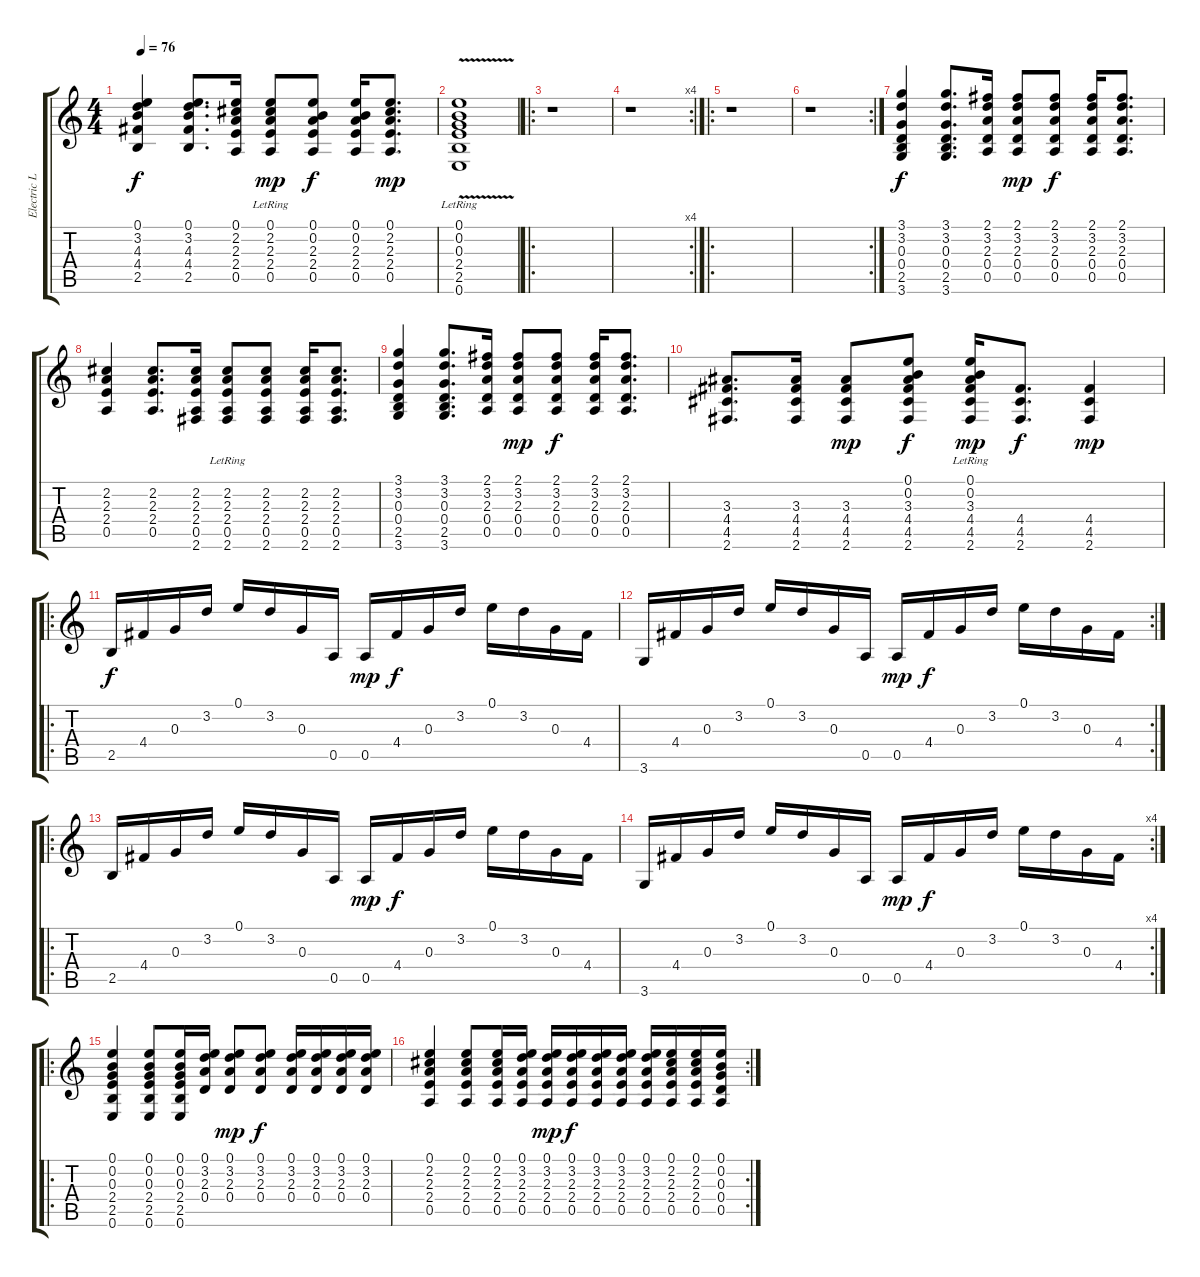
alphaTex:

\track ("Electric Lead" "Electric L") {instrument distortionguitar}
\staff {score tabs}
\tuning (E4 B3 G3 D3 A2 E2) {hide}
\ts (4 4)
\tempo 76
\clef g2
\ks c
(0.1 3.2 4.3 4.4 2.5).4{dy f instrument distortionguitar} (0.1 3.2 4.3 4.4 2.5).8{d} (0.1 2.2 2.3 2.4 0.5).16 (0.1{lr} 2.2 2.3 2.4{lr} 0.5).8{dy mp} (0.1 0.2 2.3 2.4 0.5).8{dy f} (0.1 0.2 2.3 2.4 0.5).16 (0.1 2.2 2.3 2.4 0.5).8{d dy mp} |
(0.1{v} 0.2{v} 0.3{v} 2.4{v} 2.5{v lr} 0.6{v}).1 |
\ro
r.1 |
\rc 4
r.1 |
\ro
r.1 |
\rc 2
r.1 |
(3.1 3.2 0.3 0.4 2.5 3.6).4{dy f} (3.1 3.2 0.3 0.4 2.5 3.6).8{d} (2.1 3.2 2.3 0.4 0.5).16 (2.1 3.2 2.3 0.4 0.5).8{dy mp} (2.1 3.2 2.3 0.4 0.5).8{dy f} (2.1 3.2 2.3 0.4 0.5).16 (2.1 3.2 2.3 0.4 0.5).8{d} |
(2.2 2.3 2.4 0.5).4 (2.2 2.3 2.4 0.5).8{d} (2.2 2.3 2.4 0.5 2.6).16 (2.2{lr} 2.3{lr} 2.4{lr} 0.5{lr} 2.6{lr}).8 (2.2 2.3 2.4 0.5 2.6).8 (2.2 2.3 2.4 0.5 2.6).16 (2.2 2.3 2.4 0.5 2.6).8{d} |
(3.1 3.2 0.3 0.4 2.5 3.6).4 (3.1 3.2 0.3 0.4 2.5 3.6).8{d} (2.1 3.2 2.3 0.4 0.5).16 (2.1 3.2 2.3 0.4 0.5).8{dy mp} (2.1 3.2 2.3 0.4 0.5).8{dy f} (2.1 3.2 2.3 0.4 0.5).16 (2.1 3.2 2.3 0.4 0.5).8{d} |
(3.3 4.4 4.5 2.6).8{d} (3.3 4.4 4.5 2.6).16 (3.3 4.4 4.5 2.6).8{dy mp} (0.1 0.2 3.3 4.4 4.5 2.6).8{dy f} (0.1 0.2{lr} 3.3 4.4{lr} 4.5 2.6{lr}).16{dy mp} (4.4 4.5 2.6).8{d dy f} (4.4 4.5 2.6).4{dy mp} |
\ro
2.5.16{dy f} 4.4.16 0.3.16 3.2.16 0.1.16 3.2.16 0.3.16 0.5.16 0.5.16{dy mp} 4.4.16{dy f} 0.3.16 3.2.16 0.1.16 3.2.16 0.3.16 4.4.16 |
\rc 2
3.6.16 4.4.16 0.3.16 3.2.16 0.1.16 3.2.16 0.3.16 0.5.16 0.5.16{dy mp} 4.4.16{dy f} 0.3.16 3.2.16 0.1.16 3.2.16 0.3.16 4.4.16 |
\ro
2.5.16 4.4.16 0.3.16 3.2.16 0.1.16 3.2.16 0.3.16 0.5.16 0.5.16{dy mp} 4.4.16{dy f} 0.3.16 3.2.16 0.1.16 3.2.16 0.3.16 4.4.16 |
\rc 4
3.6.16 4.4.16 0.3.16 3.2.16 0.1.16 3.2.16 0.3.16 0.5.16 0.5.16{dy mp} 4.4.16{dy f} 0.3.16 3.2.16 0.1.16 3.2.16 0.3.16 4.4.16 |
\ro
(0.1 0.2 0.3 2.4 2.5 0.6).4 (0.1 0.2 0.3 2.4 2.5 0.6).8 (0.1 0.2 0.3 2.4 2.5 0.6).16 (0.1 3.2 2.3 0.4).16 (0.1 3.2 2.3 0.4).8{dy mp} (0.1 3.2 2.3 0.4).8{dy f} (0.1 3.2 2.3 0.4).16 (0.1 3.2 2.3 0.4).16 (0.1 3.2 2.3 0.4).16 (0.1 3.2 2.3 0.4).16 |
\rc 2
(0.1 2.2 2.3 2.4 0.5).4 (0.1 2.2 2.3 2.4 0.5).8 (0.1 2.2 2.3 2.4 0.5).16 (0.1 3.2 2.3 2.4 0.5).16 (0.1 3.2 2.3 2.4 0.5).16{dy mp} (0.1 3.2 2.3 2.4 0.5).16{dy f} (0.1 3.2 2.3 2.4 0.5).16 (0.1 3.2 2.3 2.4 0.5).16 (0.1 3.2 2.3 2.4 0.5).16 (0.1 2.2 2.3 2.4 0.5).16 (0.1 2.2 2.3 2.4 0.5).16 (0.1 0.2 0.3 0.4 0.5).16
